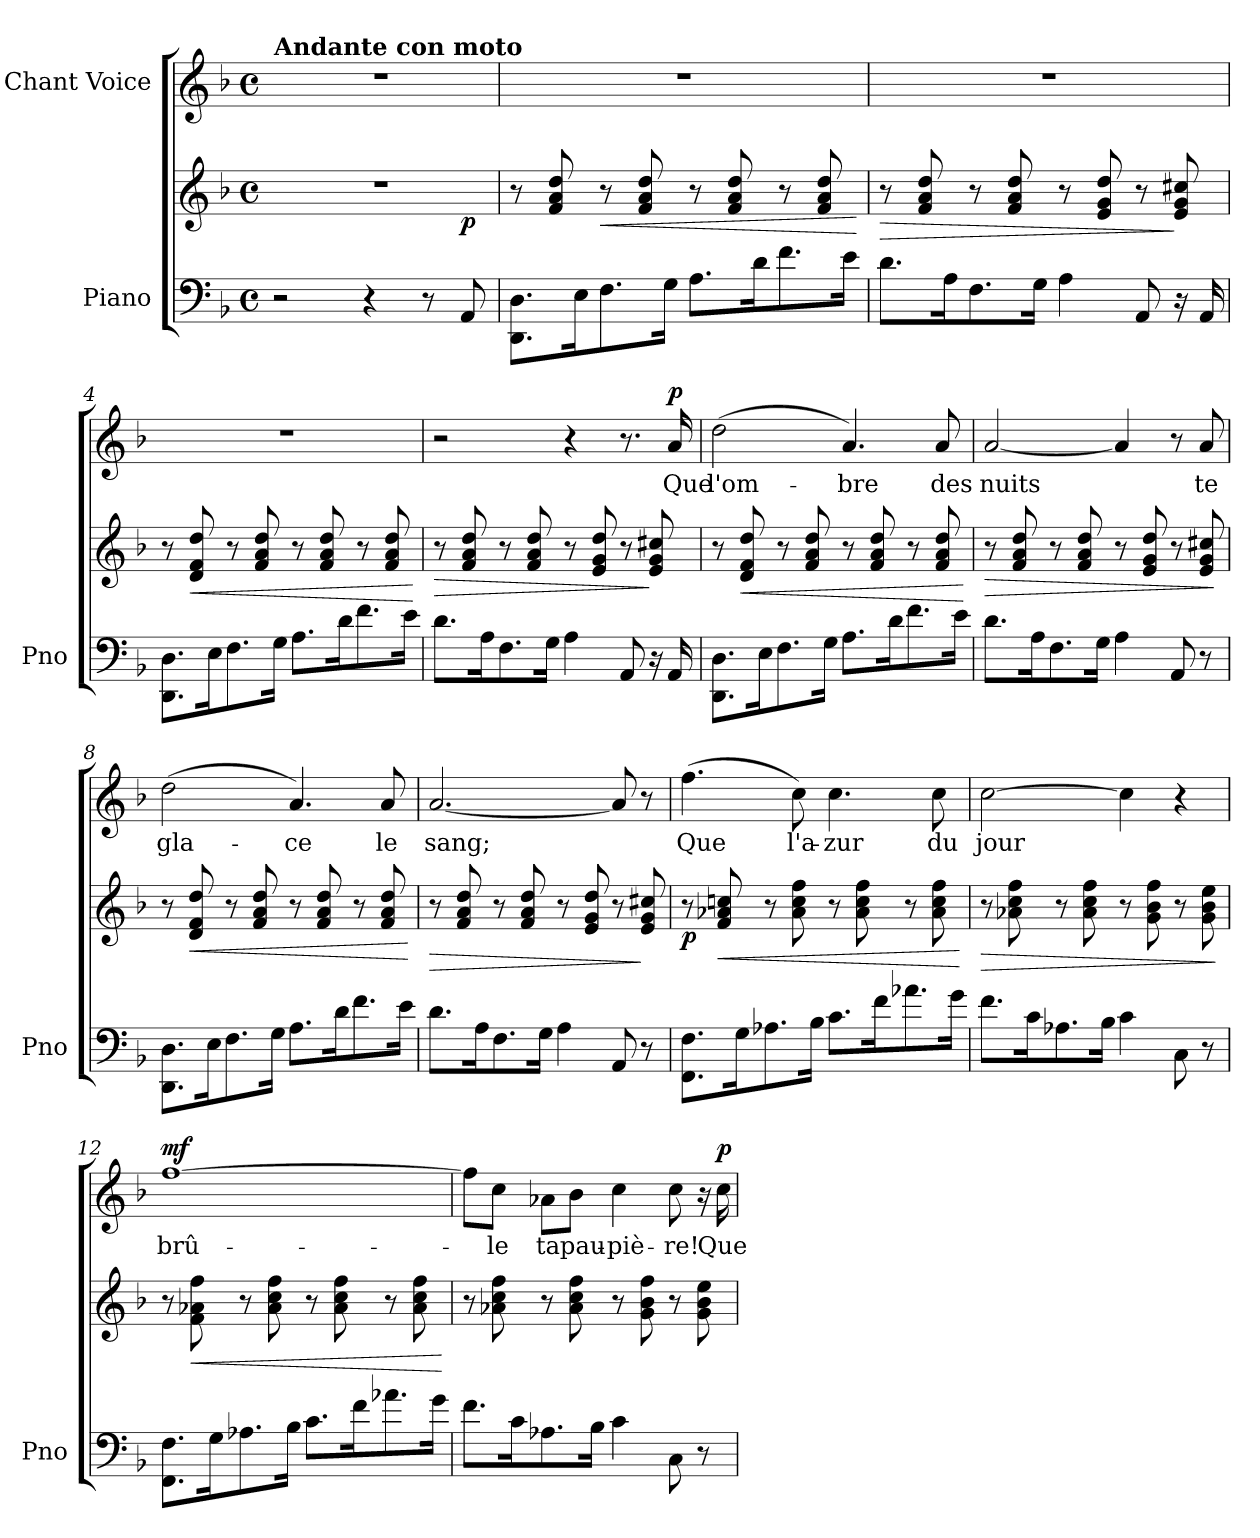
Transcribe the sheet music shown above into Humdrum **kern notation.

**kern	**kern	**dynam	**kern	**text	**dynam
*part2	*part2	*part2	*part1	*part1	*part1
*staff3	*staff2	*staff2/3	*staff1	*staff1	*staff1
*I"Piano	*	*	*I"Chant Voice	*	*
*I'Pno	*	*	*	*	*
*clefF4	*clefG2	*	*clefG2	*	*
*k[b-]	*k[b-]	*	*k[b-]	*	*
*M4/4	*M4/4	*	*M4/4	*	*
*met(c)	*met(c)	*	*met(c)	*	*
*MM88	*MM88	*	*MM88	*	*
=1	=1	=1	=1	=1	=1
*	*^	*	*	*	*
!	!	!	!	!LO:TX:a:B:t=Andante con moto	!	!
2r	1r	2..ryy	.	1r	.	.
4r	.	.	.	.	.	.
8r	.	.	.	.	.	.
!	!	!	!LO:DY:b	!	!	!
8AA/	.	8ryy	p	.	.	.
*	*v	*v	*	*	*	*
=2	=2	=2	=2	=2	=2
8.DD\ 8.D\L	8r	.	1r	.	.
.	8f/ 8a/ 8dd/	.	.	.	.
16E\K	.	.	.	.	.
!	!	!LO:HP:b	!	!	!
8.F\	8r	<	.	.	.
.	8f/ 8a/ 8dd/	.	.	.	.
16G\Jk	.	.	.	.	.
8.A\L	8r	.	.	.	.
.	8f/ 8a/ 8dd/	.	.	.	.
16d\K	.	.	.	.	.
8.f\	8r	.	.	.	.
.	8f/ 8a/ 8dd/	.	.	.	.
16e\Jk	.	.	.	.	.
.	.	[	.	.	.
=3	=3	=3	=3	=3	=3
!	!	!LO:HP:b	!	!	!
8.d\L	8r	>	1r	.	.
.	8f/ 8a/ 8dd/	.	.	.	.
16A\K	.	.	.	.	.
8.F\	8r	.	.	.	.
.	8f/ 8a/ 8dd/	.	.	.	.
16G\Jk	.	.	.	.	.
4A\	8r	.	.	.	.
.	8e/ 8g/ 8dd/	.	.	.	.
8AA/	8r	.	.	.	.
16r	8e/ 8g/ 8cc#X/	]	.	.	.
16AA/	.	.	.	.	.
!!LO:LB:g=z
=4	=4	=4	=4	=4	=4
8.DD\ 8.D\L	8r	.	1r	.	.
!	!	!LO:HP:b	!	!	!
.	8d/ 8f/ 8dd/	<	.	.	.
16E\K	.	.	.	.	.
8.F\	8r	.	.	.	.
.	8f/ 8a/ 8dd/	.	.	.	.
16G\Jk	.	.	.	.	.
8.A\L	8r	.	.	.	.
.	8f/ 8a/ 8dd/	.	.	.	.
16d\K	.	.	.	.	.
8.f\	8r	.	.	.	.
.	8f/ 8a/ 8dd/	.	.	.	.
16e\Jk	.	.	.	.	.
.	.	[	.	.	.
=5	=5	=5	=5	=5	=5
!	!	!LO:HP:b	!	!	!
8.d\L	8r	>	2r	.	.
.	8f/ 8a/ 8dd/	.	.	.	.
16A\K	.	.	.	.	.
8.F\	8r	.	.	.	.
.	8f/ 8a/ 8dd/	.	.	.	.
16G\Jk	.	.	.	.	.
4A\	8r	.	4r	.	.
.	8e/ 8g/ 8dd/	.	.	.	.
8AA/	8r	.	8.r	.	.
16r	8e/ 8g/ 8cc#X/	]	.	.	.
!	!	!	!	!LO:LY:b	!LO:DY:a
16AA/	.	.	16a/	Que	p
=6	=6	=6	=6	=6	=6
!	!	!	!	!LO:LY:b	!
8.DD\ 8.D\L	8r	.	(2dd\	l'om-	.
!	!	!LO:HP:b	!	!	!
.	8d/ 8f/ 8dd/	<	.	.	.
16E\K	.	.	.	.	.
8.F\	8r	.	.	.	.
.	8f/ 8a/ 8dd/	.	.	.	.
16G\Jk	.	.	.	.	.
!	!	!	!	!LO:LY:b	!
8.A\L	8r	.	4.a/)	-bre	.
.	8f/ 8a/ 8dd/	.	.	.	.
16d\K	.	.	.	.	.
8.f\	8r	.	.	.	.
!	!	!	!	!LO:LY:b	!
.	8f/ 8a/ 8dd/	.	8a/	des	.
16e\Jk	.	.	.	.	.
.	.	[	.	.	.
!!LO:LB:g=z
=7	=7	=7	=7	=7	=7
!	!	!LO:HP:b	!	!LO:LY:b	!
8.d\L	8r	>	[2a/	nuits	.
.	8f/ 8a/ 8dd/	.	.	.	.
16A\K	.	.	.	.	.
8.F\	8r	.	.	.	.
.	8f/ 8a/ 8dd/	.	.	.	.
16G\Jk	.	.	.	.	.
4A\	8r	.	4a/]	.	.
.	8e/ 8g/ 8dd/	.	.	.	.
8AA/	8r	.	8r	.	.
!	!	!	!	!LO:LY:b	!
8r	8e/ 8g/ 8cc#X/	.	8a/	te	.
.	.	]	.	.	.
=8	=8	=8	=8	=8	=8
!	!	!	!	!LO:LY:b	!
8.DD\ 8.D\L	8r	.	(2dd\	gla-	.
!	!	!LO:HP:b	!	!	!
.	8d/ 8f/ 8dd/	<	.	.	.
16E\K	.	.	.	.	.
8.F\	8r	.	.	.	.
.	8f/ 8a/ 8dd/	.	.	.	.
16G\Jk	.	.	.	.	.
!	!	!	!	!LO:LY:b	!
8.A\L	8r	.	4.a/)	-ce	.
.	8f/ 8a/ 8dd/	.	.	.	.
16d\K	.	.	.	.	.
8.f\	8r	.	.	.	.
!	!	!	!	!LO:LY:b	!
.	8f/ 8a/ 8dd/	.	8a/	le	.
16e\Jk	.	.	.	.	.
.	.	[	.	.	.
=9	=9	=9	=9	=9	=9
!	!	!LO:HP:b	!	!LO:LY:b	!
8.d\L	8r	>	[2.a/	sang;	.
.	8f/ 8a/ 8dd/	.	.	.	.
16A\K	.	.	.	.	.
8.F\	8r	.	.	.	.
.	8f/ 8a/ 8dd/	.	.	.	.
16G\Jk	.	.	.	.	.
4A\	8r	.	.	.	.
.	8e/ 8g/ 8dd/	.	.	.	.
8AA/	8r	.	8a/]	.	.
8r	8e/ 8g/ 8cc#X/	]	8r	.	.
!!LO:LB:g=z
=10	=10	=10	=10	=10	=10
!	!	!LO:DY:b	!	!LO:LY:b	!LO:DY:a
!	!	!	!	!	!LO:DY:n=1:a
8.FF\ 8.F\L	8r	p	(4.ff\	Que	other-dynamics f
!	!	!LO:HP:b	!	!	!
.	8f/ 8a-X/ 8ccn/	<	.	.	.
16G\K	.	.	.	.	.
8.A-X\	8r	.	.	.	.
!	!	!	!	!LO:LY:b	!
.	8a-\ 8cc\ 8ff\	.	8cc\)	-l'a-	.
16B-\Jk	.	.	.	.	.
!	!	!	!	!LO:LY:b	!
8.c\L	8r	.	4.cc\	-zur	.
.	8a-\ 8cc\ 8ff\	.	.	.	.
16f\K	.	.	.	.	.
8.a-X\	8r	.	.	.	.
!	!	!	!	!LO:LY:b	!
.	8a-\ 8cc\ 8ff\	.	8cc\	du	.
16g\Jk	.	.	.	.	.
.	.	[	.	.	.
=11	=11	=11	=11	=11	=11
!	!	!LO:HP:b	!	!LO:LY:b	!
8.f\L	8r	>	[2cc\	jour	.
.	8a-X\ 8cc\ 8ff\	.	.	.	.
16c\K	.	.	.	.	.
8.A-X\	8r	.	.	.	.
.	8a-\ 8cc\ 8ff\	.	.	.	.
16B-\Jk	.	.	.	.	.
4c\	8r	.	4cc\]	.	.
.	8g\ 8b-\ 8ff\	.	.	.	.
8C\	8r	.	4r	.	.
8r	8g\ 8b-\ 8ee\	.	.	.	.
.	.	]	.	.	.
=12	=12	=12	=12	=12	=12
!	!	!	!	!LO:LY:b	!LO:DY:a
8.FF\ 8.F\L	8r	.	[1ff	brû-	mf
!	!	!LO:HP:b	!	!	!
.	8f\ 8a-X\ 8ff\	<	.	.	.
16G\K	.	.	.	.	.
8.A-X\	8r	.	.	.	.
.	8a-\ 8cc\ 8ff\	.	.	.	.
16B-\Jk	.	.	.	.	.
8.c\L	8r	.	.	.	.
.	8a-\ 8cc\ 8ff\	.	.	.	.
16f\K	.	.	.	.	.
8.a-X\	8r	.	.	.	.
.	8a-\ 8cc\ 8ff\	.	.	.	.
16g\Jk	.	.	.	.	.
.	.	[	.	.	.
!!LO:PB:g=z
=13	=13	=13	=13	=13	=13
8.f\L	8r	.	8ff\L]	.	.
!	!	!	!	!LO:LY:b	!
.	8a-X\ 8cc\ 8ff\	.	8cc\J	-le	.
16c\K	.	.	.	.	.
!	!	!	!	!LO:LY:b	!
8.A-X\	8r	.	8a-X\L	ta	.
!	!	!	!	!LO:LY:b	!
.	8a-\ 8cc\ 8ff\	.	8b-\J	pau-	.
16B-\Jk	.	.	.	.	.
!	!	!	!	!LO:LY:b	!
4c\	8r	.	4cc\	-piè-	.
.	8g\ 8b-\ 8ff\	.	.	.	.
!	!	!	!	!LO:LY:b	!
8C\	8r	.	8cc\	-re!	.
8r	8g\ 8b-\ 8ee\	.	16r	.	.
!	!	!	!	!LO:LY:b	!LO:DY:a
.	.	.	16cc\	Que	p
=	=	=	=	=	=
*-	*-	*-	*-	*-	*-
